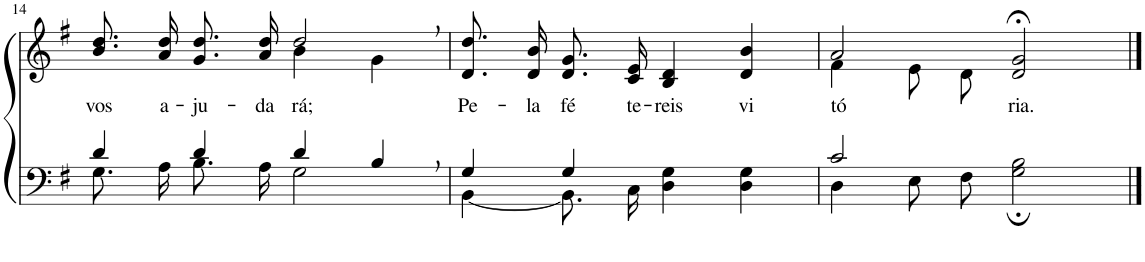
**kern	**kern	**text
*part2	*part1	*part1
*staff2	*staff1	*staff1
*I"Parte III e IV	*I"Parte I e II	*
!!LO:PB:g=z
*clefF4	*clefG2	*
*Trd1c2	*Trd1c2	*
*k[f#]	*k[f#]	*
*M4/4	*M4/4	*
=14	=14	=14
*^	*	*
!	!	!	!LO:LY:b
*	*	*^	*
4d/	8.G\L	8.b\ 8.dd\L	2ryy	vos
!	!	!	!	!LO:LY:b
.	16A\Jk	16a\ 16dd\Jk	.	a-
!	!	!	!	!LO:LY:b
4d/	8.B\L	8.g\ 8.dd\L	.	-ju-
!	!	!	!	!LO:LY:b
.	16A\Jk	16a\ 16dd\Jk	.	-da-
!	!	!	!	!LO:LY:b
4d/	2G\	2dd,/	4b\	-rá;
4B,/	.	.	4g\	.
=15	=15	=15	=15	=15
!	!	!	!	!LO:LY:b
*	*	*v	*v	*
4G/	[4BB\	8.d/ 8.dd/L	Pe-
!	!	!	!LO:LY:b
.	.	16d/ 16b/Jk	-la
!	!	!	!LO:LY:b
4G/	8.BB\L]	8.d/ 8.g/L	fé
!	!	!	!LO:LY:b
.	16C\Jk	16c/ 16e/Jk	te-
!	!	!	!LO:LY:b
2ryy	4D\ 4G\	4B/ 4d/	-reis
!	!	!	!LO:LY:b
.	4D\ 4G\	4d/ 4b/	vi-
=16	=16	=16	=16
*	*	*^	*
!	!	!	!	!LO:LY:b
2c/	4D\	2a/	4f#\	-tó-
.	8E\L	.	8e\L	.
.	8F#\J	.	8d\J	.
!	!	!	!	!LO:LY:b
2ryy	2G\; 2B\;	2d/;< 2g/;<	2ryy	-ria.
*v	*v	*	*	*
*	*v	*v	*
==	==	==
*-	*-	*-
